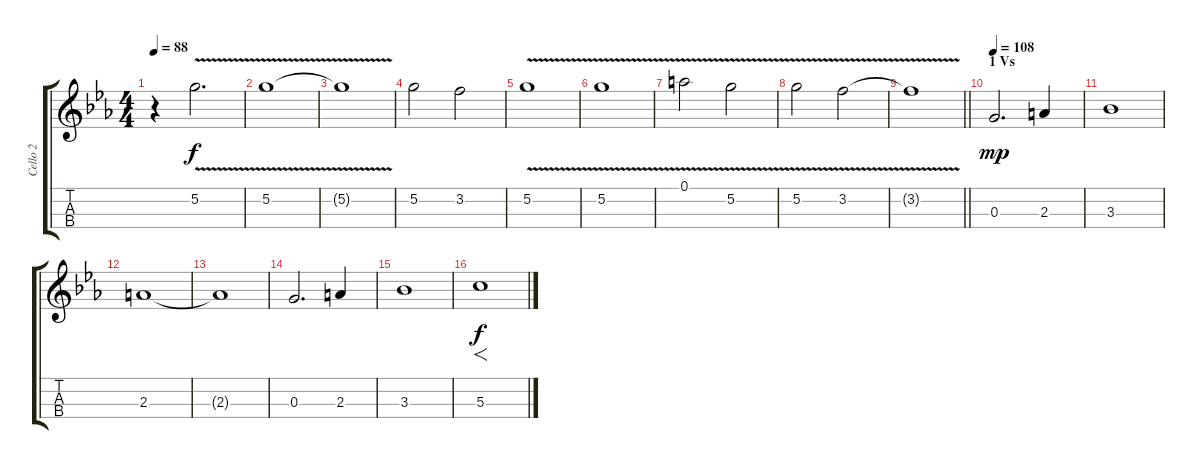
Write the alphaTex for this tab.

\track ("Cello 2" "Cello 2") {instrument contrabass}
\staff {score tabs}
\tuning (A4 D4 G3 C3) {hide}
\ts (4 4)
\tempo 88
\clef g2
\ks eb
r.4{dy f instrument contrabass} 5.2{v}.2{d} |
5.2{v}.1 |
5.2{v t}.1 |
5.2.2{volume 7} 3.2.2 |
5.2{v}.1{volume 12} |
5.2{v}.1 |
0.1{v}.2 5.2{v}.2 |
5.2{v}.2 3.2{v}.2{volume 0} |
\barLineRight lightlight
3.2{v t}.1 |
\section ("" "1 Vs")
\tempo 108
0.3.2{d dy mp volume 10} 2.3.4 |
3.3.1 |
2.3.1{volume 12} |
2.3{t}.1 |
0.3.2{d} 2.3.4 |
3.3.1 |
5.3.1{f dy f}
